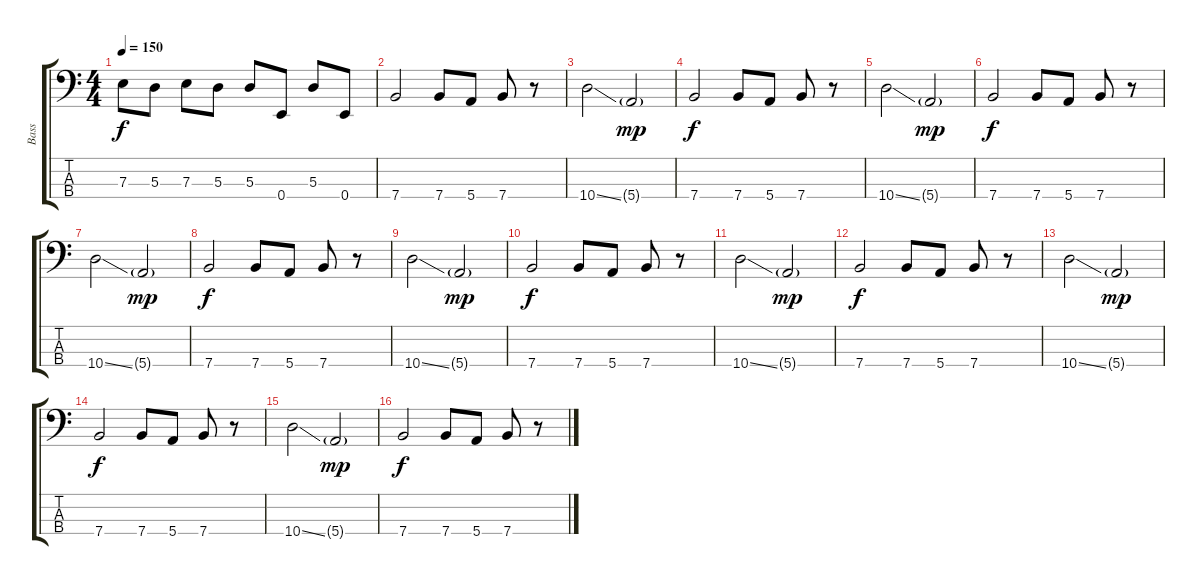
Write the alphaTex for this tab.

\track ("Bass" "Bass") {instrument electricbassfinger}
\staff {score tabs}
\tuning (G2 D2 A1 E1) {hide}
\ts (4 4)
\tempo 150
\clef f4
\ks c
7.3.8{dy f} 5.3.8 7.3.8 5.3.8 5.3.8 0.4.8 5.3.8 0.4.8 |
7.4.2 7.4.8 5.4.8 7.4.8 r.8 |
10.4{ss}.2 5.4{g}.2{dy mp} |
7.4.2{dy f} 7.4.8 5.4.8 7.4.8 r.8 |
10.4{ss}.2 5.4{g}.2{dy mp} |
7.4.2{dy f} 7.4.8 5.4.8 7.4.8 r.8 |
10.4{ss}.2 5.4{g}.2{dy mp} |
7.4.2{dy f} 7.4.8 5.4.8 7.4.8 r.8 |
10.4{ss}.2 5.4{g}.2{dy mp} |
7.4.2{dy f} 7.4.8 5.4.8 7.4.8 r.8 |
10.4{ss}.2 5.4{g}.2{dy mp} |
7.4.2{dy f} 7.4.8 5.4.8 7.4.8 r.8 |
10.4{ss}.2 5.4{g}.2{dy mp} |
7.4.2{dy f} 7.4.8 5.4.8 7.4.8 r.8 |
10.4{ss}.2 5.4{g}.2{dy mp} |
7.4.2{dy f} 7.4.8 5.4.8 7.4.8 r.8
